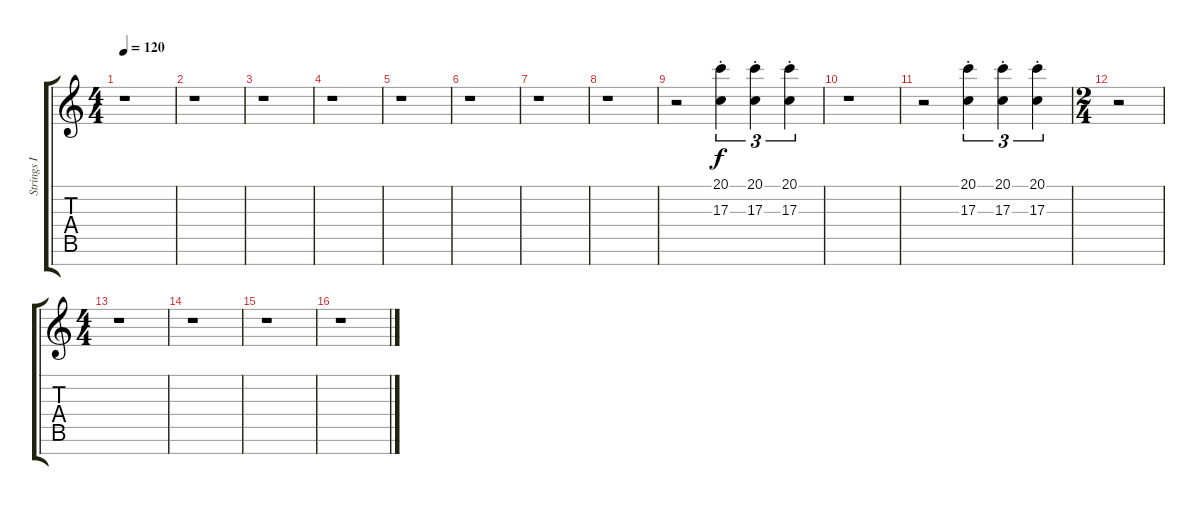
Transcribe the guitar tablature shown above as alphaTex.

\track ("Strings I" "Strings I") {instrument stringensemble1}
\staff {score tabs}
\tuning (E4 B3 G3 D3 A2 E2 B1) {hide}
\ts (4 4)
\tempo 120
\clef g2
\ks c
r.1{dy f} |
r.1 |
\section ("" "")
r.1 |
r.1 |
r.1 |
r.1 |
r.1 |
r.1 |
r.2 (20.1{st} 17.3{st}).4{tu (3 2)} (20.1{st} 17.3{st}).4{tu (3 2)} (20.1{st} 17.3{st}).4{tu (3 2)} |
r.1 |
r.2 (20.1{st} 17.3{st}).4{tu (3 2)} (20.1{st} 17.3{st}).4{tu (3 2)} (20.1{st} 17.3{st}).4{tu (3 2)} |
\ts (2 4)
\section ("" "")
r.2 |
\ts (4 4)
r.1 |
r.1 |
r.1 |
r.1
